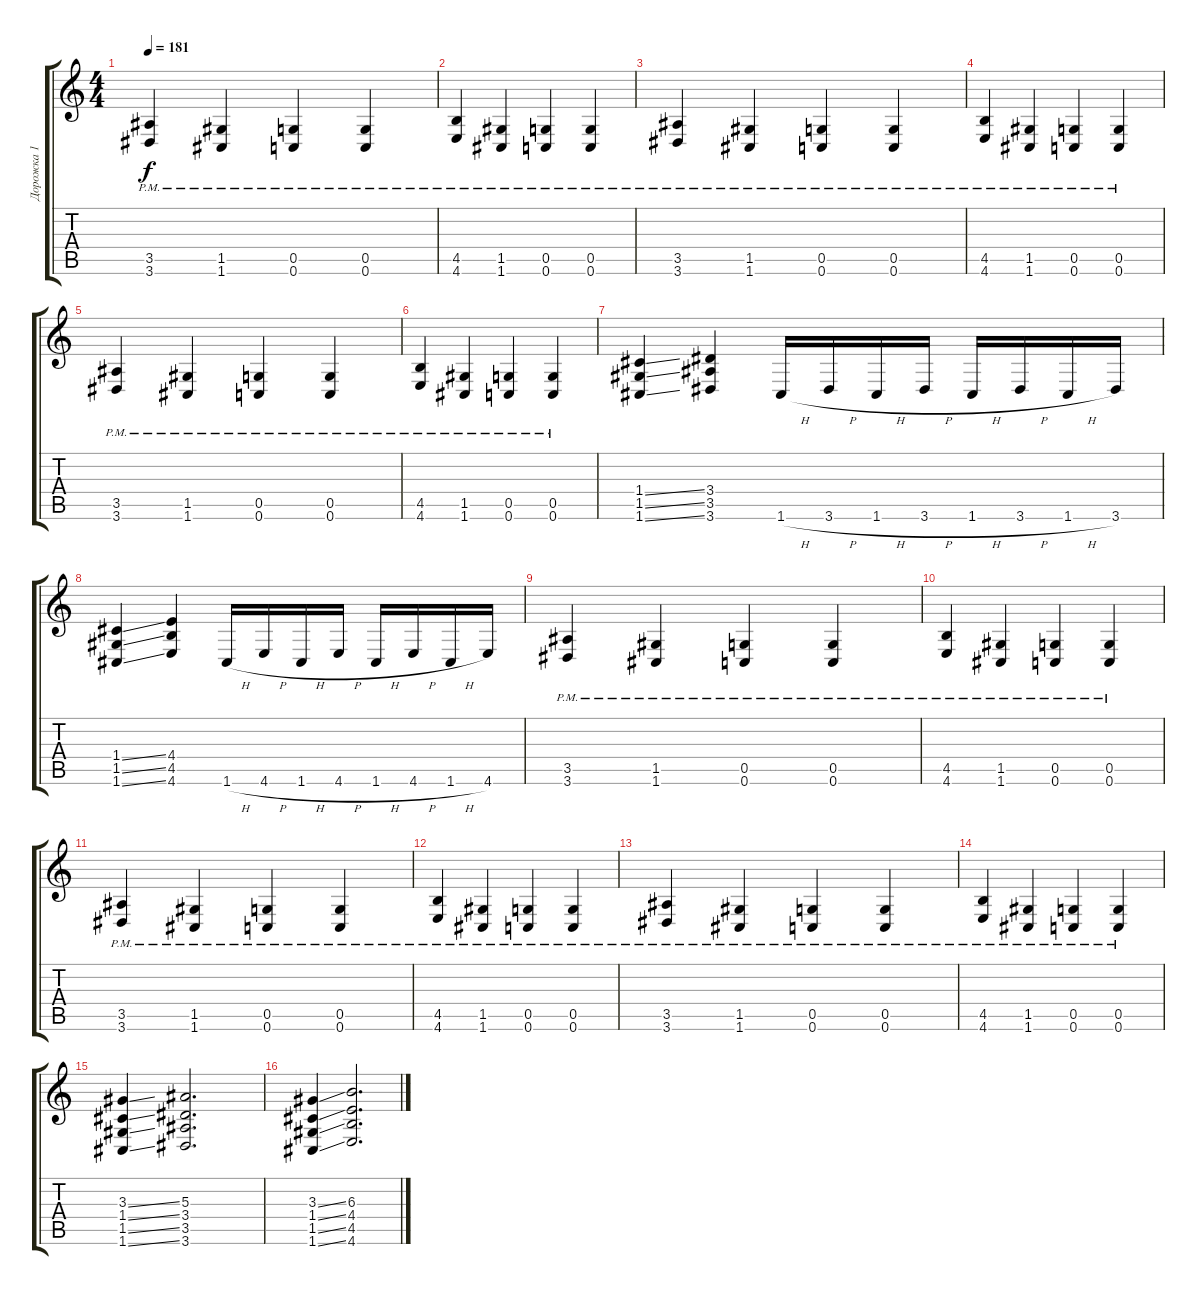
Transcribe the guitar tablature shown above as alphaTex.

\track ("Дорожка 1" "Дорожка 1") {instrument distortionguitar}
\staff {score tabs}
\tuning (D4 A3 F3 C3 G2 C2) {hide}
\ts (4 4)
\tempo 181
\clef g2
\ks c
(3.5{pm} 3.6{pm}).4{dy f} (1.5{pm} 1.6{pm}).4 (0.5{pm} 0.6{pm}).4 (0.5{pm} 0.6{pm}).4 |
(4.5{pm} 4.6{pm}).4 (1.5{pm} 1.6{pm}).4 (0.5{pm} 0.6{pm}).4 (0.5{pm} 0.6{pm}).4 |
(3.5{pm} 3.6{pm}).4 (1.5{pm} 1.6{pm}).4 (0.5{pm} 0.6{pm}).4 (0.5{pm} 0.6{pm}).4 |
(4.5{pm} 4.6{pm}).4 (1.5{pm} 1.6{pm}).4 (0.5{pm} 0.6{pm}).4 (0.5{pm} 0.6{pm}).4 |
(3.5{pm} 3.6{pm}).4 (1.5{pm} 1.6{pm}).4 (0.5{pm} 0.6{pm}).4 (0.5{pm} 0.6{pm}).4 |
(4.5{pm} 4.6{pm}).4 (1.5{pm} 1.6{pm}).4 (0.5{pm} 0.6{pm}).4 (0.5{pm} 0.6{pm}).4 |
(1.4{ss} 1.5{ss} 1.6{ss}).4 (3.4 3.5 3.6).4 1.6{h}.16 3.6{h}.16 1.6{h}.16 3.6{h}.16 1.6{h}.16 3.6{h}.16 1.6{h}.16 3.6.16 |
(1.4{ss} 1.5{ss} 1.6{ss}).4 (4.4 4.5 4.6).4 1.6{h}.16 4.6{h}.16 1.6{h}.16 4.6{h}.16 1.6{h}.16 4.6{h}.16 1.6{h}.16 4.6.16 |
(3.5{pm} 3.6{pm}).4 (1.5{pm} 1.6{pm}).4 (0.5{pm} 0.6{pm}).4 (0.5{pm} 0.6{pm}).4 |
(4.5{pm} 4.6{pm}).4 (1.5{pm} 1.6{pm}).4 (0.5{pm} 0.6{pm}).4 (0.5{pm} 0.6{pm}).4 |
(3.5{pm} 3.6{pm}).4 (1.5{pm} 1.6{pm}).4 (0.5{pm} 0.6{pm}).4 (0.5{pm} 0.6{pm}).4 |
(4.5{pm} 4.6{pm}).4 (1.5{pm} 1.6{pm}).4 (0.5{pm} 0.6{pm}).4 (0.5{pm} 0.6{pm}).4 |
(3.5{pm} 3.6{pm}).4 (1.5{pm} 1.6{pm}).4 (0.5{pm} 0.6{pm}).4 (0.5{pm} 0.6{pm}).4 |
(4.5{pm} 4.6{pm}).4 (1.5{pm} 1.6{pm}).4 (0.5{pm} 0.6{pm}).4 (0.5{pm} 0.6{pm}).4 |
(3.3{ss} 1.4{ss} 1.5{ss} 1.6{ss}).4 (5.3 3.4 3.5 3.6).2{d} |
(3.3{ss} 1.4{ss} 1.5{ss} 1.6{ss}).4 (6.3 4.4 4.5 4.6).2{d}
